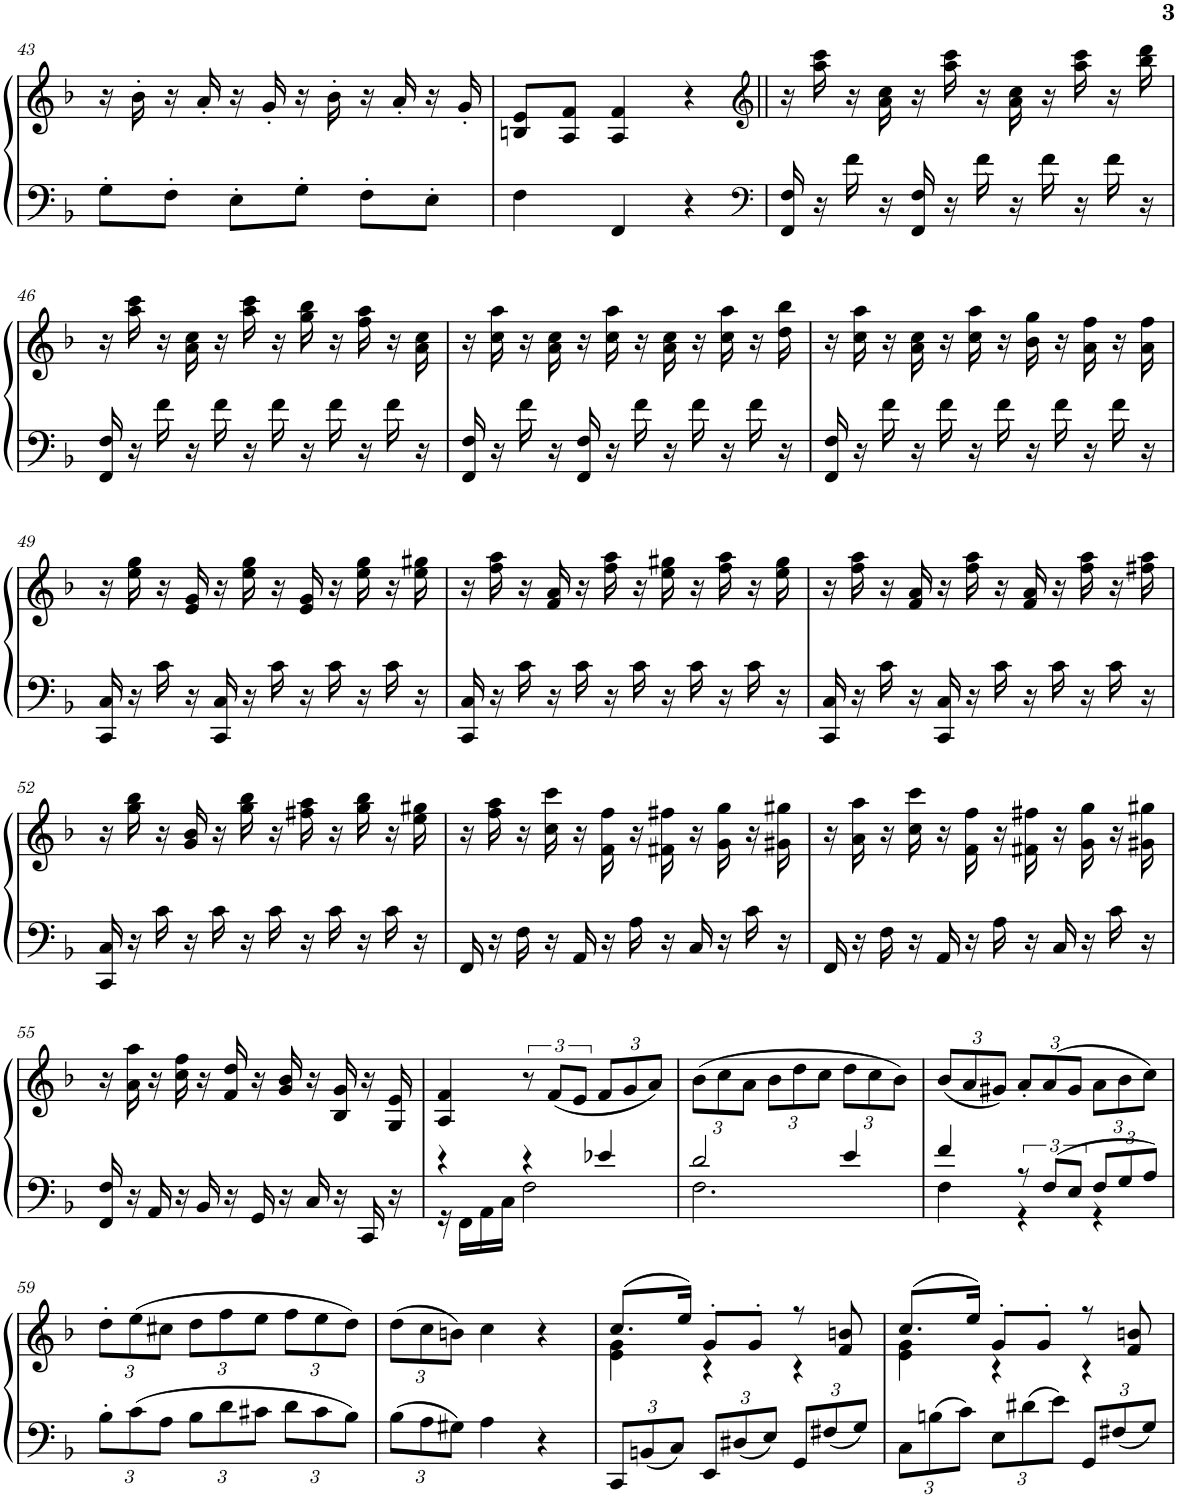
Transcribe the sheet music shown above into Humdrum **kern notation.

**kern	**kern
*part1	*part1
*staff2	*staff1
*I"Piano	*
*I'Pno.	*
!!LO:PB:g=z
*clefF4	*clefG2
*k[b-]	*k[b-]
*F:	*F:
*M3/4	*M3/4
=43	=43
8G'\L	16r
.	16b-'\
8F'\J	16r
.	16a'/
8E'\L	16r
.	16g'/
8G'\J	16r
.	16b-'\
8F'\L	16r
.	16a'/
8E'\J	16r
.	16g'/
=44	=44
4F\	8Bn/ 8e/L
.	8A/ 8f/J
4FF/	4A/ 4f/
4r	4r
=45||	=45||
*clefF4	*clefG2
16FF/ 16F/	16r
16r	16aa\ 16ccc\
16f\	16r
16r	16a\ 16cc\
16FF/ 16F/	16r
16r	16aa\ 16ccc\
16f\	16r
16r	16a\ 16cc\
16f\	16r
16r	16aa\ 16ccc\
16f\	16r
16r	16bb-\ 16ddd\
!!LO:LB:g=z
=46	=46
16FF/ 16F/	16r
16r	16aa\ 16ccc\
16f\	16r
16r	16a\ 16cc\
16f\	16r
16r	16aa\ 16ccc\
16f\	16r
16r	16gg\ 16bb-\
16f\	16r
16r	16ff\ 16aa\
16f\	16r
16r	16a\ 16cc\
=47	=47
16FF/ 16F/	16r
16r	16cc\ 16aa\
16f\	16r
16r	16a\ 16cc\
16FF/ 16F/	16r
16r	16cc\ 16aa\
16f\	16r
16r	16a\ 16cc\
16f\	16r
16r	16cc\ 16aa\
16f\	16r
16r	16dd\ 16bb-\
=48	=48
16FF/ 16F/	16r
16r	16cc\ 16aa\
16f\	16r
16r	16a\ 16cc\
16f\	16r
16r	16cc\ 16aa\
16f\	16r
16r	16b-\ 16gg\
16f\	16r
16r	16a\ 16ff\
16f\	16r
16r	16a\ 16ff\
!!LO:LB:g=z
=49	=49
16CC/ 16C/	16r
16r	16ee\ 16gg\
16c\	16r
16r	16e/ 16g/
16CC/ 16C/	16r
16r	16ee\ 16gg\
16c\	16r
16r	16e/ 16g/
16c\	16r
16r	16ee\ 16gg\
16c\	16r
16r	16ee\ 16gg#X\
=50	=50
16CC/ 16C/	16r
16r	16ff\ 16aa\
16c\	16r
16r	16f/ 16a/
16c\	16r
16r	16ff\ 16aa\
16c\	16r
16r	16ee\ 16gg#X\
16c\	16r
16r	16ff\ 16aa\
16c\	16r
16r	16ee\ 16gg#\
=51	=51
16CC/ 16C/	16r
16r	16ff\ 16aa\
16c\	16r
16r	16f/ 16a/
16CC/ 16C/	16r
16r	16ff\ 16aa\
16c\	16r
16r	16f/ 16a/
16c\	16r
16r	16ff\ 16aa\
16c\	16r
16r	16ff#X\ 16aa\
!!LO:LB:g=z
=52	=52
16CC/ 16C/	16r
16r	16gg\ 16bb-\
16c\	16r
16r	16g/ 16b-/
16c\	16r
16r	16gg\ 16bb-\
16c\	16r
16r	16ff#X\ 16aa\
16c\	16r
16r	16gg\ 16bb-\
16c\	16r
16r	16ee\ 16gg#X\
=53	=53
16FF/	16r
16r	16ff\ 16aa\
16F\	16r
16r	16cc\ 16ccc\
16AA/	16r
16r	16f\ 16ff\
16A\	16r
16r	16f#X\ 16ff#X\
16C/	16r
16r	16g\ 16gg\
16c\	16r
16r	16g#X\ 16gg#X\
=54	=54
16FF/	16r
16r	16a\ 16aa\
16F\	16r
16r	16cc\ 16ccc\
16AA/	16r
16r	16f\ 16ff\
16A\	16r
16r	16f#X\ 16ff#X\
16C/	16r
16r	16g\ 16gg\
16c\	16r
16r	16g#X\ 16gg#X\
!!LO:LB:g=z
=55	=55
16FF/ 16F/	16r
16r	16a\ 16aa\
16AA/	16r
16r	16cc\ 16ff\
16BB-/	16r
16r	16f/ 16dd/
16GG/	16r
16r	16g/ 16b-/
16C/	16r
16r	16B-/ 16g/
16CC/	16r
16r	16G/ 16e/
=56	=56
*^	*
4r	16r	4A/ 4f/
.	16FF\LL	.
.	16AA\	.
.	16C\JJ	.
4r	2F\	12r
.	.	(12f/L
.	.	12e/J
*	*	*Xbrackettup
4e-X/	.	12f/L
.	.	12g/
.	.	12a/J)
=57	=57	=57
2d/	2.F\	(12b-\L
.	.	12cc\
.	.	12a\J
.	.	12b-\L
.	.	12dd\
.	.	12cc\J
4e/	.	12dd\L
.	.	12cc\
.	.	12b-\J)
=58	=58	=58
4f/	4F\	(12b-/L
.	.	12a/
.	.	12g#X/J)
12r	4r	12a'/L
12F/L	.	(12a/
12E/J	.	12g#/J
*Xbrackettup	*	*
12F/L	4r	12a\L
12G/	.	12b-\
12A/J	.	12cc\J)
*v	*v	*
!!LO:LB:g=z
=59	=59
12B-'\L	12dd'\L
12c\	(12ee\
12A\J	12cc#X\J
12B-\L	12dd\L
12d\	12ff\
12c#X\J	12ee\J
12d\L	12ff\L
12c#\	12ee\
12B-\J	12dd\J)
=60	=60
12B-\L	(12dd\L
12A\	12cc\
12G#X\J	12bn\J)
4A\	4cc\
4r	4r
=61	=61
*	*^
12CC/L	(8.cc/L	4e\ 4g\
12BBn/	.	.
12C/J	.	.
.	16ee/Jk)	.
12EE/L	8g'/L	4r
12D#X/	.	.
.	8g'/J	.
12E/J	.	.
12GG/L	8r	4r
12F#X/	.	.
.	8f/ 8bn/	.
12G/J	.	.
=62	=62	=62
12C\L	(8.cc/L	4e\ 4g\
12Bn\	.	.
12c\J	.	.
.	16ee/Jk)	.
12E\L	8g'/L	4r
12d#X\	.	.
.	8g'/J	.
12e\J	.	.
12GG/L	8r	4r
12F#X/	.	.
.	8f/ 8bn/	.
12G/J	.	.
*	*v	*v
=	=
*-	*-
